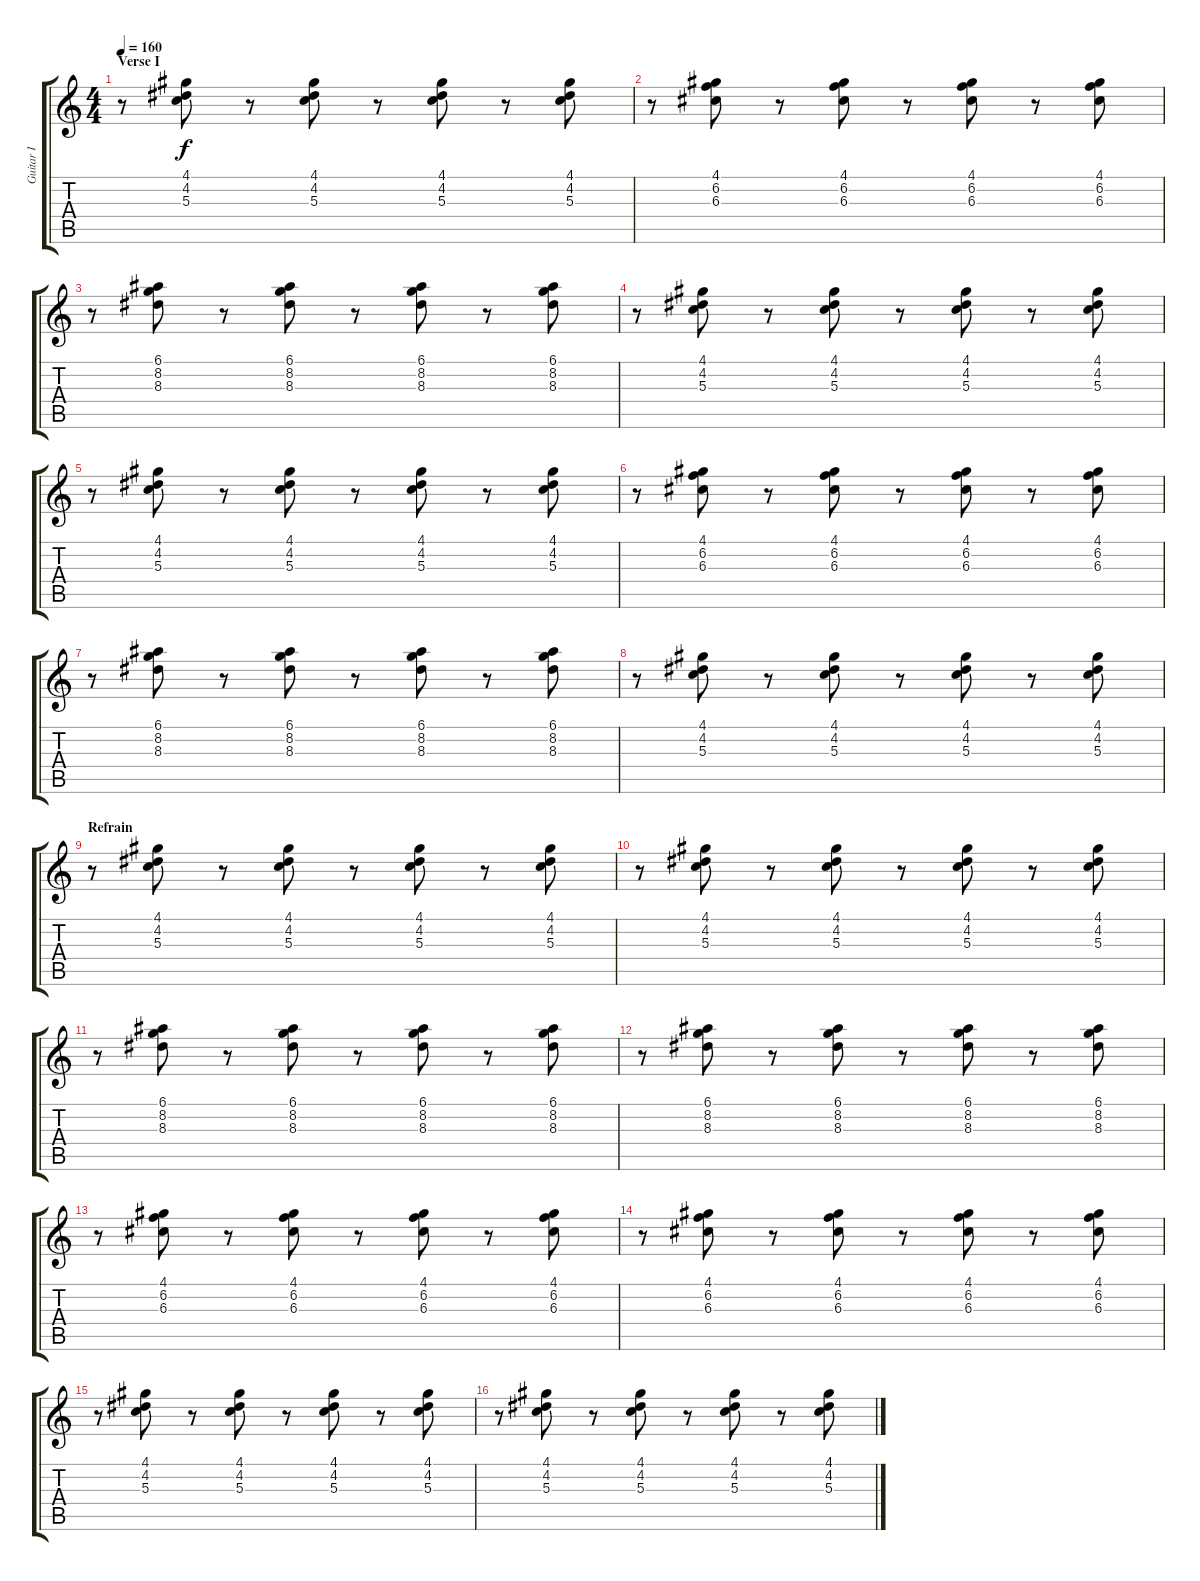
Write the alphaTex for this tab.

\track ("Guitar I" "Guitar I") {instrument electricguitarclean}
\staff {score tabs}
\tuning (E4 B3 G3 D3 A2 E2) {hide}
\ts (4 4)
\section ("" "Verse I")
\tempo 160
\clef g2
\ks c
r.8{dy f} (4.1 4.2 5.3).8 r.8 (4.1 4.2 5.3).8 r.8 (4.1 4.2 5.3).8 r.8 (4.1 4.2 5.3).8 |
r.8 (4.1 6.2 6.3).8 r.8 (4.1 6.2 6.3).8 r.8 (4.1 6.2 6.3).8 r.8 (4.1 6.2 6.3).8 |
r.8 (6.1 8.2 8.3).8 r.8 (6.1 8.2 8.3).8 r.8 (6.1 8.2 8.3).8 r.8 (6.1 8.2 8.3).8 |
r.8 (4.1 4.2 5.3).8 r.8 (4.1 4.2 5.3).8 r.8 (4.1 4.2 5.3).8 r.8 (4.1 4.2 5.3).8 |
r.8 (4.1 4.2 5.3).8 r.8 (4.1 4.2 5.3).8 r.8 (4.1 4.2 5.3).8 r.8 (4.1 4.2 5.3).8 |
r.8 (4.1 6.2 6.3).8 r.8 (4.1 6.2 6.3).8 r.8 (4.1 6.2 6.3).8 r.8 (4.1 6.2 6.3).8 |
r.8 (6.1 8.2 8.3).8 r.8 (6.1 8.2 8.3).8 r.8 (6.1 8.2 8.3).8 r.8 (6.1 8.2 8.3).8 |
r.8 (4.1 4.2 5.3).8 r.8 (4.1 4.2 5.3).8 r.8 (4.1 4.2 5.3).8 r.8 (4.1 4.2 5.3).8 |
\section ("" "Refrain")
r.8 (4.1 4.2 5.3).8 r.8 (4.1 4.2 5.3).8 r.8 (4.1 4.2 5.3).8 r.8 (4.1 4.2 5.3).8 |
r.8 (4.1 4.2 5.3).8 r.8 (4.1 4.2 5.3).8 r.8 (4.1 4.2 5.3).8 r.8 (4.1 4.2 5.3).8 |
r.8 (6.1 8.2 8.3).8 r.8 (6.1 8.2 8.3).8 r.8 (6.1 8.2 8.3).8 r.8 (6.1 8.2 8.3).8 |
r.8 (6.1 8.2 8.3).8 r.8 (6.1 8.2 8.3).8 r.8 (6.1 8.2 8.3).8 r.8 (6.1 8.2 8.3).8 |
r.8 (4.1 6.2 6.3).8 r.8 (4.1 6.2 6.3).8 r.8 (4.1 6.2 6.3).8 r.8 (4.1 6.2 6.3).8 |
r.8 (4.1 6.2 6.3).8 r.8 (4.1 6.2 6.3).8 r.8 (4.1 6.2 6.3).8 r.8 (4.1 6.2 6.3).8 |
r.8 (4.1 4.2 5.3).8 r.8 (4.1 4.2 5.3).8 r.8 (4.1 4.2 5.3).8 r.8 (4.1 4.2 5.3).8 |
r.8 (4.1 4.2 5.3).8 r.8 (4.1 4.2 5.3).8 r.8 (4.1 4.2 5.3).8 r.8 (4.1 4.2 5.3).8
